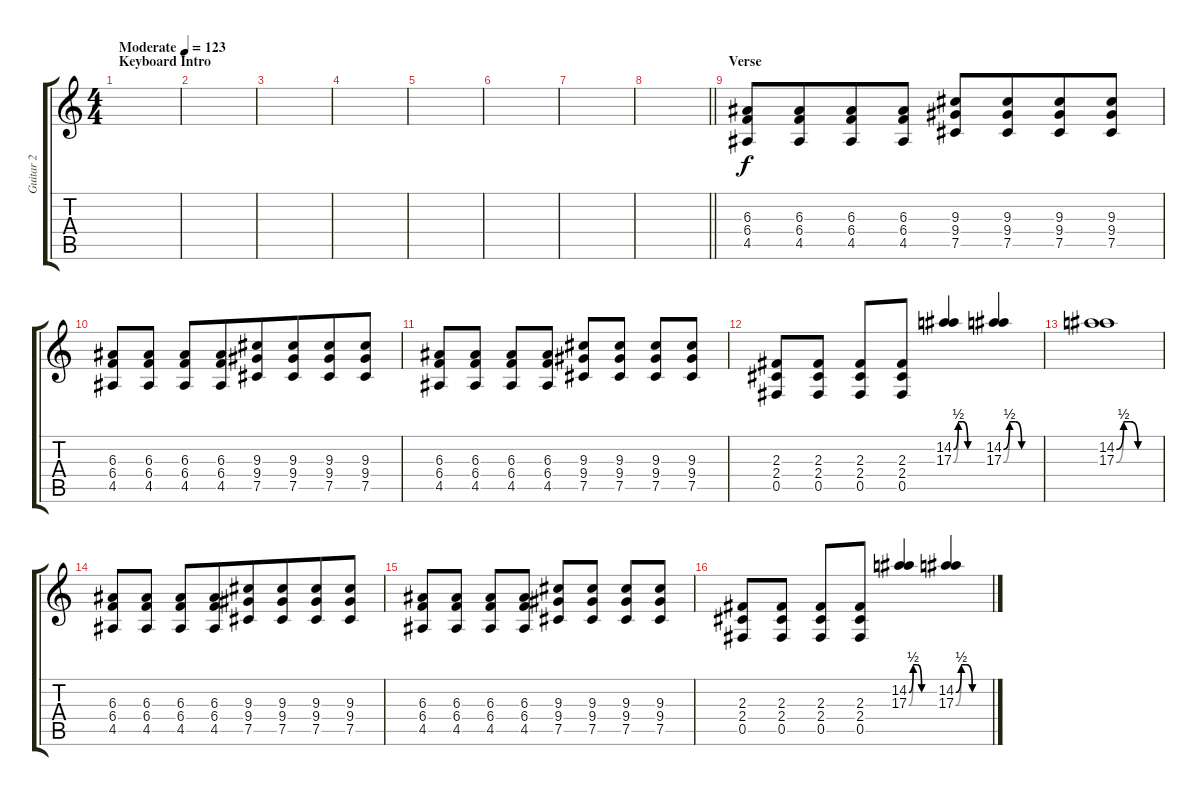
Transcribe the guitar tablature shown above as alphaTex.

\track ("Guitar 2" "Guitar 2") {instrument distortionguitar}
\staff {score tabs}
\tuning (Db4 Ab3 E3 B2 Gb2 B1) {hide}
\ts (4 4)
\section ("" "Keyboard Intro ")
\tempo (123 "Moderate")
\clef g2
\ks c
|
|
|
|
|
|
|
\barLineRight lightlight
|
\section ("" "Verse")
(6.3 6.4 4.5).8{beam merge} (6.3 6.4 4.5).8{beam merge} (6.3 6.4 4.5).8 (6.3 6.4 4.5).8 (9.3 9.4 7.5).8 (9.3 9.4 7.5).8{beam merge} (9.3 9.4 7.5).8{beam merge} (9.3 9.4 7.5).8 |
(6.3 6.4 4.5).8 (6.3 6.4 4.5).8 (6.3 6.4 4.5).8 (6.3 6.4 4.5).8{beam merge} (9.3 9.4 7.5).8 (9.3 9.4 7.5).8{beam merge} (9.3 9.4 7.5).8 (9.3 9.4 7.5).8 |
(6.3 6.4 4.5).8 (6.3 6.4 4.5).8 (6.3 6.4 4.5).8 (6.3 6.4 4.5).8 (9.3 9.4 7.5).8 (9.3 9.4 7.5).8 (9.3 9.4 7.5).8 (9.3 9.4 7.5).8 |
(2.3 2.4 0.5).8{beam merge} (2.3 2.4 0.5).8 (2.3 2.4 0.5).8 (2.3 2.4 0.5).8{beam merge} (14.2{be (custom 0 0 10 2 20 2 30 0 60 0)} 17.3{be (custom 0 0 10 2 20 2 30 0 60 0)}).4{beam merge} (14.2{be (custom 0 0 10 2 20 2 30 0 60 0)} 17.3{be (custom 0 0 10 2 20 2 30 0 60 0)}).4 |
(14.2{be (custom 0 0 10 2 20 2 30 0 60 0)} 17.3{be (custom 0 0 10 2 20 2 30 0 60 0)}).1 |
(6.3 6.4 4.5).8 (6.3 6.4 4.5).8 (6.3 6.4 4.5).8 (6.3 6.4 4.5).8{beam merge} (9.3 9.4 7.5).8 (9.3 9.4 7.5).8{beam merge} (9.3 9.4 7.5).8 (9.3 9.4 7.5).8 |
(6.3 6.4 4.5).8 (6.3 6.4 4.5).8 (6.3 6.4 4.5).8 (6.3 6.4 4.5).8 (9.3 9.4 7.5).8 (9.3 9.4 7.5).8 (9.3 9.4 7.5).8 (9.3 9.4 7.5).8 |
(2.3 2.4 0.5).8{beam merge} (2.3 2.4 0.5).8 (2.3 2.4 0.5).8 (2.3 2.4 0.5).8{beam merge} (14.2{be (custom 0 0 10 2 20 2 30 0 60 0)} 17.3{be (custom 0 0 10 2 20 2 30 0 60 0)}).4{beam merge} (14.2{be (custom 0 0 10 2 20 2 30 0 60 0)} 17.3{be (custom 0 0 10 2 20 2 30 0 60 0)}).4
